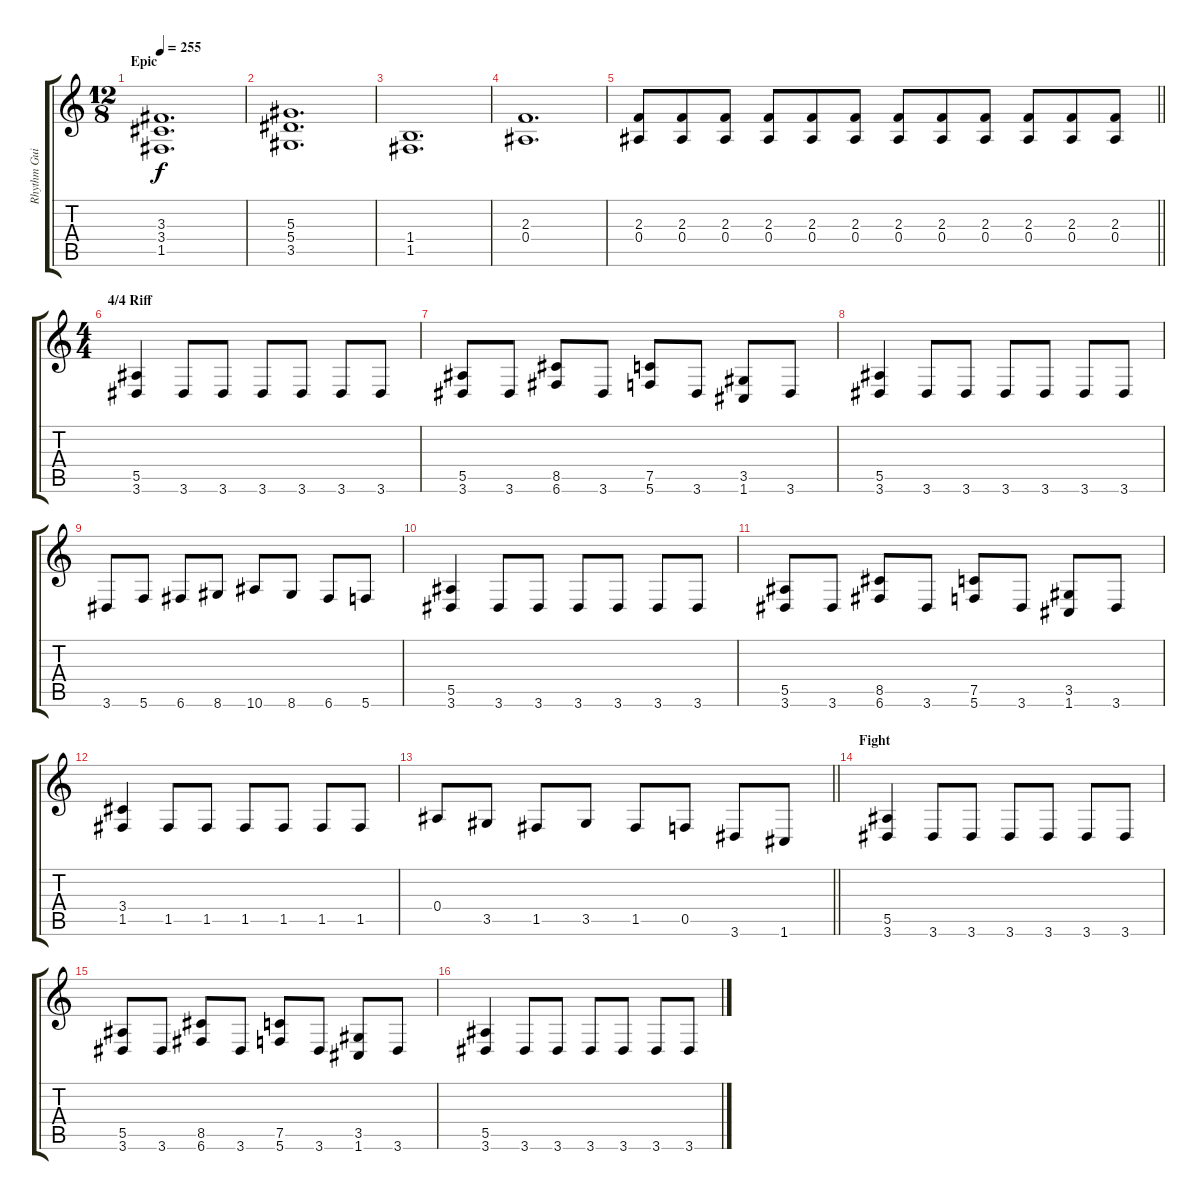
\track ("Rhythm Guitar" "Rhythm Gui") {instrument distortionguitar}
\staff {score tabs}
\tuning (C4 G3 Eb3 Bb2 F2 C2) {hide}
\ts (12 8)
\section ("" "Epic")
\tempo 255
\clef g2
\ks c
(3.3 3.4 1.5).1{d dy f} |
(5.3 5.4 3.5).1{d} |
(1.4 1.5).1{d} |
(2.3 0.4).1{d} |
\barLineRight lightlight
(2.3 0.4).8 (2.3 0.4).8 (2.3 0.4).8 (2.3 0.4).8 (2.3 0.4).8 (2.3 0.4).8 (2.3 0.4).8 (2.3 0.4).8 (2.3 0.4).8 (2.3 0.4).8 (2.3 0.4).8 (2.3 0.4).8 |
\ts (4 4)
\section ("" "4/4 Riff")
(5.5 3.6).4 3.6.8 3.6.8 3.6.8 3.6.8 3.6.8 3.6.8 |
(5.5 3.6).8 3.6.8 (8.5 6.6).8 3.6.8 (7.5 5.6).8 3.6.8 (3.5 1.6).8 3.6.8 |
(5.5 3.6).4 3.6.8 3.6.8 3.6.8 3.6.8 3.6.8 3.6.8 |
3.6.8 5.6.8 6.6.8 8.6.8 10.6.8 8.6.8 6.6.8 5.6.8 |
(5.5 3.6).4 3.6.8 3.6.8 3.6.8 3.6.8 3.6.8 3.6.8 |
(5.5 3.6).8 3.6.8 (8.5 6.6).8 3.6.8 (7.5 5.6).8 3.6.8 (3.5 1.6).8 3.6.8 |
(3.4 1.5).4 1.5.8 1.5.8 1.5.8 1.5.8 1.5.8 1.5.8 |
\barLineRight lightlight
0.4.8 3.5.8 1.5.8 3.5.8 1.5.8 0.5.8 3.6.8 1.6.8 |
\section ("" "Fight")
(5.5 3.6).4 3.6.8 3.6.8 3.6.8 3.6.8 3.6.8 3.6.8 |
(5.5 3.6).8 3.6.8 (8.5 6.6).8 3.6.8 (7.5 5.6).8 3.6.8 (3.5 1.6).8 3.6.8 |
(5.5 3.6).4 3.6.8 3.6.8 3.6.8 3.6.8 3.6.8 3.6.8
